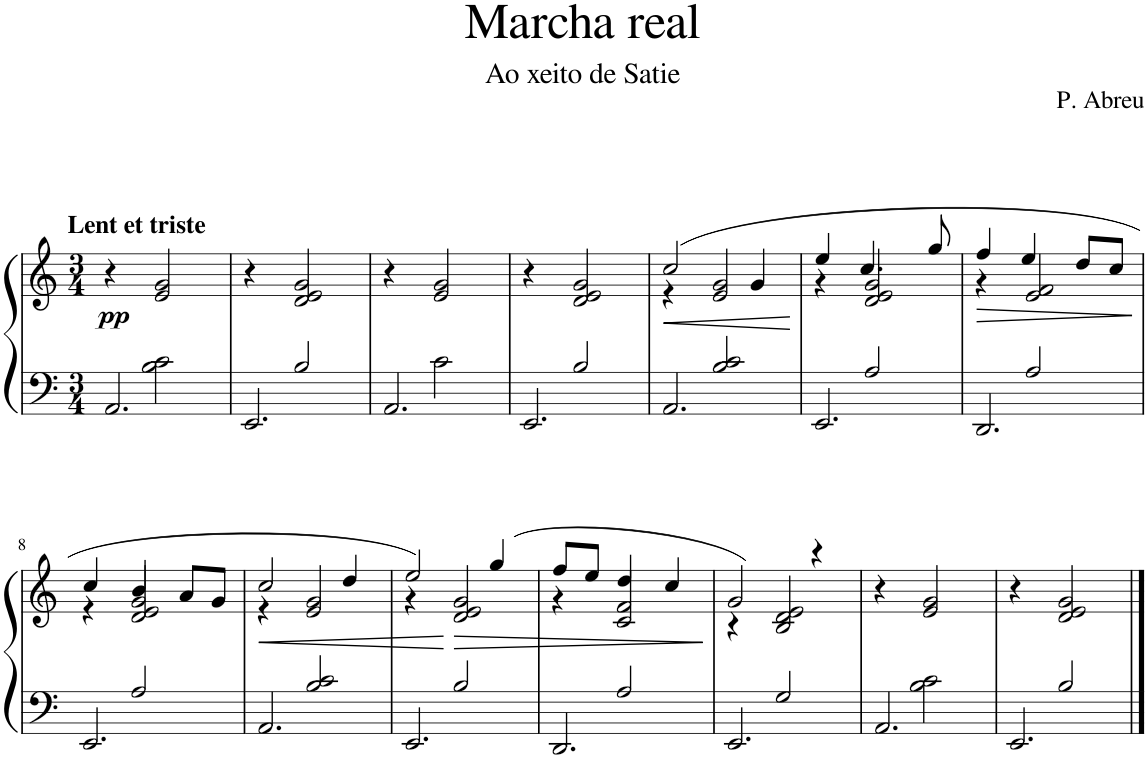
**kern	**kern	**dynam
*part1	*part1	*part1
*staff2	*staff1	*staff1/2
*I"Piano	*	*
*I'Pno.	*	*
*clefF4	*clefG2	*
*k[]	*k[]	*
*M3/4	*M3/4	*
=1	=1	=1
*^	*	*
!	!	!LO:TX:a:B:t=Lent et triste	!
!	!	!	!LO:DY:b
4ryy	2.AA/	4r	pp
2B\ 2c\	.	2e/ 2g/	.
=2	=2	=2	=2
4ryy	2.EE/	4r	.
2B/	.	2d/ 2e/ 2g/	.
=3	=3	=3	=3
4ryy	2.AA/	4r	.
2c\	.	2e/ 2g/	.
=4	=4	=4	=4
4ryy	2.EE/	4r	.
2B/	.	2d/ 2e/ 2g/	.
=5	=5	=5	=5
!	!	!	!LO:HP:b
*	*	*^	*
4ryy	2.AA/	(2cc/	4r	<
2B/ 2c/	.	.	2e/ 2g/	.
.	.	4g/	.	.
*v	*v	*	*	*
*	*v	*v	*
.	.	[
=6	=6	=6
*^	*^	*
4ryy	2.EE/	4ee/	4r	.
2A/	.	4.cc/	2d/ 2e/ 2g/	.
.	.	8gg/	.	.
=7	=7	=7	=7	=7
!	!	!	!	!LO:HP:b
4ryy	2.DD/	4ff/	4r	>
2A/	.	4ee/	2e/ 2f/	.
.	.	8dd/L	.	.
.	.	8cc/J	.	.
*v	*v	*	*	*
*	*v	*v	*
.	.	]
!!LO:LB:g=z
=8	=8	=8
*^	*^	*
4ryy	2.EE/	4cc/	4r	.
2A/	.	4b/	2d/ 2e/ 2g/	.
.	.	8a/L	.	.
.	.	8g/J	.	.
=9	=9	=9	=9	=9
!	!	!	!	!LO:HP:b
4ryy	2.AA/	2cc/	4r	<
2B/ 2c/	.	.	2e/ 2g/	.
.	.	4dd/	.	.
=10	=10	=10	=10	=10
4ryy	2.EE/	2ee/)	4r	.
!	!	!	!	!LO:HP:n=1:b
2B/	.	.	2d/ 2e/ 2g/	[ >
.	.	(4gg/	.	.
=11	=11	=11	=11	=11
4ryy	2.DD/	8ff/L	4r	.
.	.	8ee/J	.	.
2A/	.	4dd/	2c/ 2f/	.
.	.	4cc/	.	.
*v	*v	*	*	*
*	*v	*v	*
.	.	]
=12	=12	=12
*^	*^	*
4ryy	2.EE/	2g/)	4r	.
2G/	.	.	2B/ 2d/ 2e/	.
.	.	4r	.	.
*	*	*v	*v	*
=13	=13	=13	=13
4ryy	2.AA/	4r	.
2B\ 2c\	.	2e/ 2g/	.
=14	=14	=14	=14
4ryy	2.EE/	4r	.
2B/	.	2d/ 2e/ 2g/	.
*v	*v	*	*
==	==	==
*-	*-	*-
